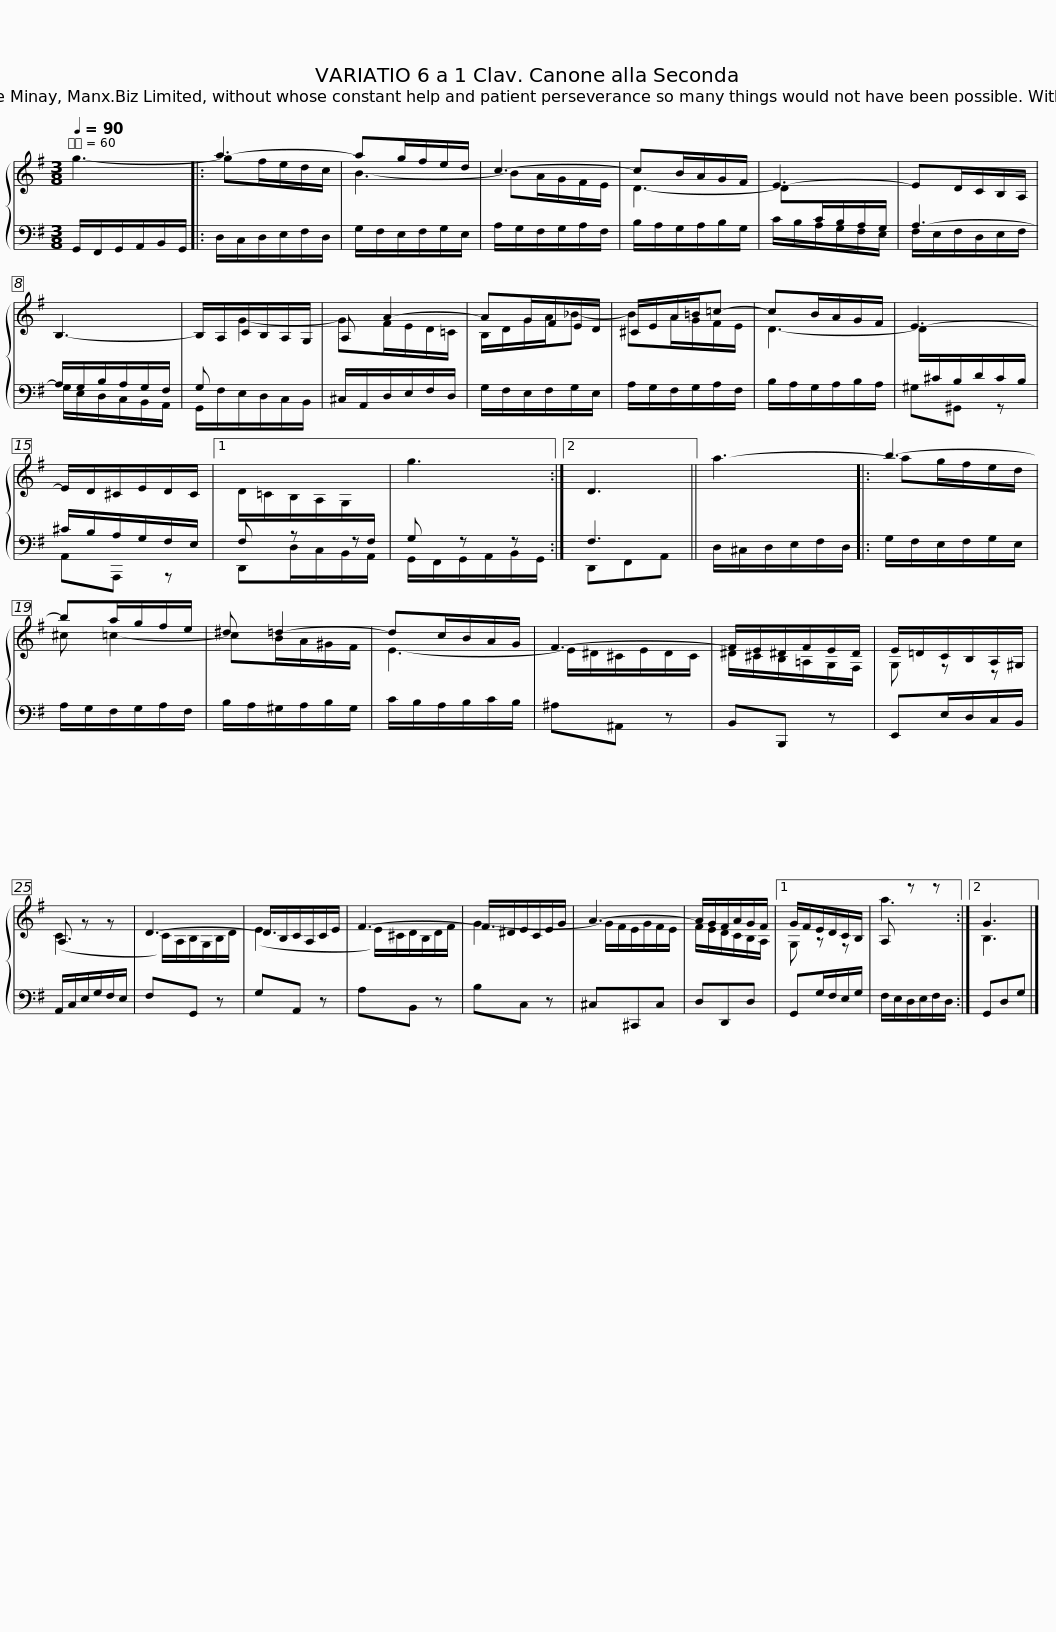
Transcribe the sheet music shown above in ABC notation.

X:1
%%score { ( 1 2 ) | ( 3 4 ) }
L:1/8
Q:1/4=90
M:3/8
I:linebreak $
K:G
V:1 treble
V:2 treble
V:3 bass
V:4 bass
V:1
 x3 |: a3- | ag/f/e/d/ | c3- | cB/A/G/F/ | %5
 E3- |$ ED/C/B,/A,/ | B,3- | B,/A,/C/B,/A,/G,/ | A, A2- | %10
 AG/F/E/D/ | ^C/E/A/=B/=c- |$ cB/A/G/F/ | E3- | E/D/^C/E/D/C/ |1 %15
 D/=C/B,/A,/G,/[I:staff +1]F,/ |[I:staff -1] g3 :|2 D3 ||$ x3 |: b3- | %20
 ba/g/f/e/ | ^d =d2- | dc/B/A/G/ |$ F3- | F/E/^D/F/E/D/ | %25
 E/=D/C/B,/A,/^G,/ | A, z z |$ D3- | D/B,/C/A,/C/E/ | F3- | %30
 F/^D/E/C/E/G/ |$ A3- | A/G/F/A/G/F/ |1 G/F/E/D/C/B,/ | A, z z :|2 %35
 G3 |] %36
V:2
 g3- |: gf/e/d/c/ | B3- | BA/G/F/E/ | D3- | %5
 D[I:staff +1]C/B,/A,/G,/ |$ x3 | x3 | x[I:staff -1] G2- | GF/E/D/=C/ | %10
 B,/D/G/A/_B- | BA/G/F/E/ |$ D3- | D/[I:staff +1]^C/B,/D/C/B,/ | x3 |1 %15
 x3 | x3 :|2 x3 ||$[I:staff -1] a3- |: ag/f/e/d/ | %20
 ^c =c2- | cB/A/^G/F/ | E3- |$ E/^D/^C/E/D/C/ | ^D/^C/B,/=A,/G,/F,/ | %25
 G, z z | (C3 |$ C/)A,/B,/G,/B,/D/ | (E3 | E/)^C/D/B,/D/F/ | %30
 G3- |$ G/F/E/G/F/E/ | F/E/D/C/B,/A,/ |1 G, z z | a3 :|2 %35
 B,3 |] %36
V:3
 G,,/F,,/G,,/A,,/B,,/G,,/ |: D,/C,/D,/E,/F,/D,/ | G,/F,/E,/F,/G,/E,/ | A,/G,/F,/G,/A,/F,/ | B,/A,/G,/A,/B,/G,/ | %5
 C/B,/A,/G,/F,/E,/ |$ A,3- | A,/G,/B,/A,/G,/F,/ | G, x2 | ^C,/A,,/D,/E,/F,/D,/ | %10
 G,/F,/E,/F,/G,/E,/ | A,/G,/F,/G,/A,/F,/ |$ B,/A,/G,/A,/B,/A,/ | ^G,^G,, z | ^C/B,/A,/G,/F,/E,/ |1 %15
 F, z z | G, z z :|2 F,3 ||$ D,/^C,/D,/E,/F,/D,/ |: G,/F,/E,/F,/G,/E,/ | %20
 A,/G,/F,/G,/A,/F,/ | B,/A,/^G,/A,/B,/G,/ | C/B,/A,/B,/C/B,/ |$ ^A,^A,, z | B,,B,,, z | %25
 E,,E,/D,/C,/B,,/ | A,,/C,/E,/G,/F,/E,/ |$ F,G,, z | G,A,, z | A,B,, z | %30
 B,C, z |$ ^C,^C,,C, | D,D,,D, |1 G,,G,/F,/E,/G,/ | F,/E,/D,/E,/F,/D,/ :|2 %35
 G,,D,G, |] %36
V:4
 x3 |: x3 | x3 | x3 | x3 | %5
 x3 |$ F,/E,/F,/D,/E,/F,/ | G,/E,/D,/C,/B,,/A,,/ | G,,/F,/E,/D,/C,/B,,/ | x3 | %10
 x3 | x3 |$ x3 | x3 | A,,A,,, z |1 %15
 D,,D,/C,/B,,/A,,/ | G,,/F,,/G,,/A,,/B,,/G,,/ :|2 D,,F,,A,, ||$ x3 |: x3 | %20
 x3 | x3 | x3 |$ x3 | x3 | %25
 x3 | x3 |$ x3 | x3 | x3 | %30
 x3 |$ x3 | x3 |1 x3 | x3 :|2 %35
 x3 |] %36
